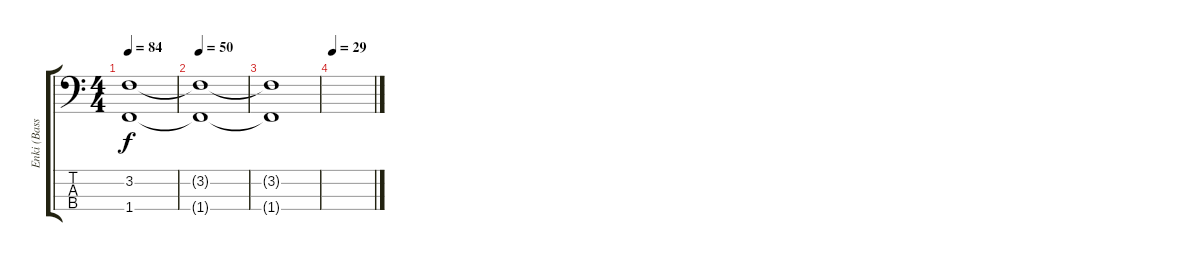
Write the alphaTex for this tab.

\track ("Enki (Bass)" "Enki (Bass") {instrument electricbassfinger}
\staff {score tabs}
\tuning (G2 D2 A1 E1) {hide}
\ts (4 4)
\tempo 84
\clef f4
\ks c
(3.2{t} 1.4{t}).1{dy f} |
\tempo 50
(3.2{t} 1.4{t}).1 |
(3.2{t} 1.4{t}).1 |
\tempo 29
